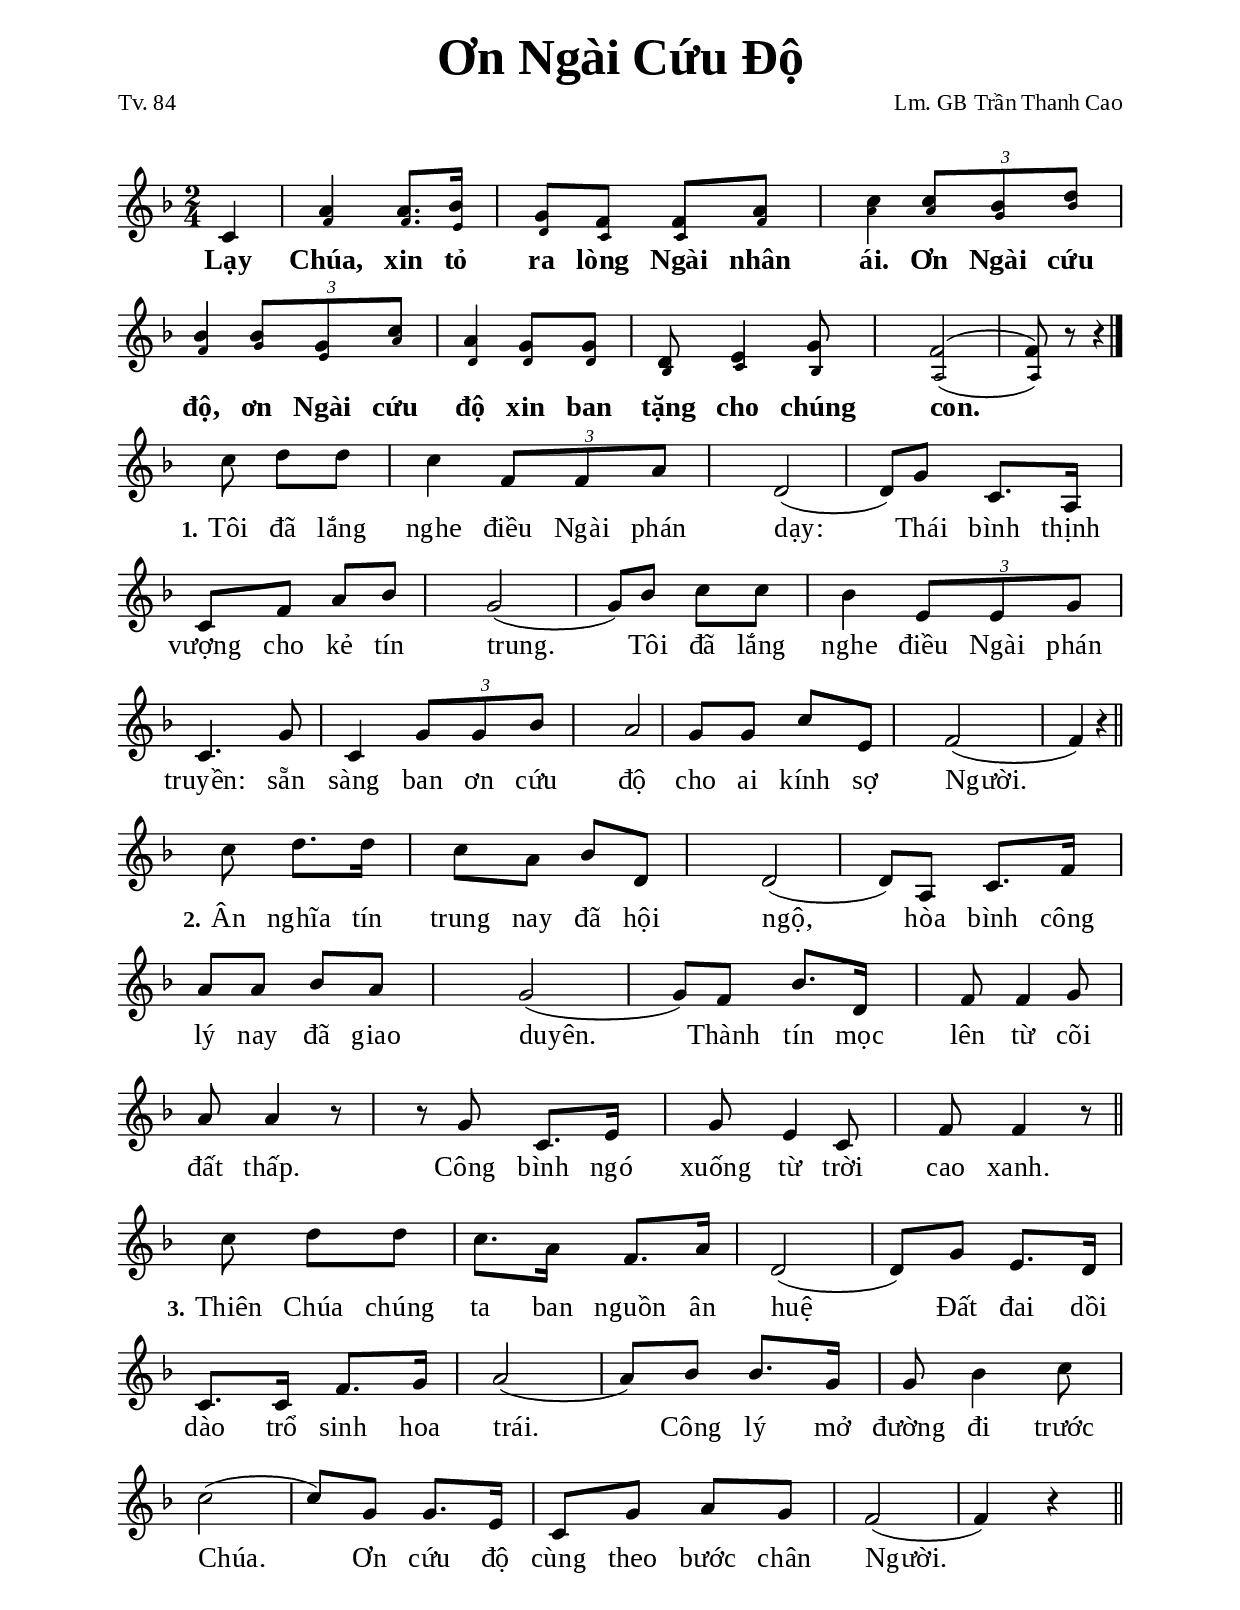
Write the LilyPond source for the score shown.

% Cài đặt chung
\version "2.22.1"
\include "english.ly"

\header {
  title = \markup { \fontsize #3 "Ơn Ngài Cứu Độ" }
  poet = "Tv. 84"
  composer = "Lm. GB Trần Thanh Cao"
  arranger = " "
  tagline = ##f
}

% Nhạc điệp khúc
nhacDiepKhucSop= \relative c' {
  \partial 4 c4 |
  a' a8. bf16 |
  g8 f f a |
  c4
  \stemUp \tuplet 3/2 { c8 bf d } |
  \stemNeutral
  bf4 \tuplet 3/2 { bf8 g c } |
  a4 g8 g |
  d e4 g8 |
  f2 ^( |
  f8) r8 r4 \bar "|."
}

nhacDiepKhucBas = \relative c' {
  \partial 4 c4 |
  f f8. e16 |
  d8 c c f |
  a4 \tuplet 3/2 { a8 g bf } |
  f4 \tuplet 3/2 { g8 e a } |
  d,4 d8 d |
  bf c4 bf8 |
  a2 _( |
  a8) r8 r4
}

% Nhạc phiên khúc
nhacPhienKhucMot = \relative c'' {
  \partial 4. c8 d d |
  c4 \tuplet 3/2 { f,8 f a } |
  d,2 ( |
  d8) g c,8. a16 |
  c8 f a bf |
  g2 ( |
  g8) bf c c |
  bf4 \tuplet 3/2 { e,8 e g } |
  c,4. g'8 |
  c,4 \tuplet 3/2 { g'8 g bf } |
  a2 |
  g8 g c e, |
  f2 ( |
  f4) r \bar "||"
}

nhacPhienKhucHai = \relative c' {
  \partial 4. c'8 d8. d16 |
  c8 a bf d, |
  d2 ( |
  d8) a c8. f16 |
  a8 a bf a |
  g2 ( |
  g8) f bf8. d,16 |
  f8 f4 g8 |
  a8 a4 r8 |
  r g c,8. e16 |
  g8 e4 c8 |
  f f4 r8 \bar "||"
}

nhacPhienKhucBa = \relative c' {
  \partial 4. c'8 d d |
  c8. a16 f8. a16 |
  d,2 ( |
  d8) g e8. d16 |
  c8. c16 f8. g16 |
  a2 ( |
  a08) bf bf8. g16 |
  g8 bf4 c8 |
  c2 ( |
  c8) g g8. e16 |
  c8 g' a g |
  f2 ( |
  f4) r \bar "||"
}

% Lời điệp khúc
loiDiepKhuc = \lyricmode {
  Lạy Chúa, xin tỏ ra lòng Ngài nhân ái.
  Ơn Ngài cứu độ, ơn Ngài cứu độ xin ban tặng cho chúng con.
}

% Lời phiên khúc
loiPhienKhucMot = \lyricmode {
  \set stanza = #"1."
  Tôi đã lắng nghe điều Ngài phán dạy:
  Thái bình thịnh vượng cho kẻ tín trung.
  Tôi đã lắng nghe điều Ngài phán truyền:
  sẵn sàng ban ơn cứu độ cho ai kính sợ Người.
}

loiPhienKhucHai = \lyricmode {
  \set stanza = #"2."
  Ân nghĩa tín trung nay đã hội ngộ,
  hòa bình công lý nay đã giao duyên.
  Thành tín mọc lên từ cõi đất thấp.
  Công bình ngó xuống từ trời cao xanh.
}

loiPhienKhucBa = \lyricmode {
  \set stanza = #"3."
  Thiên Chúa chúng ta ban nguồn ân huệ
  Đất đai dồi dào trổ sinh hoa trái.
  Công lý mở đường đi trước Chúa.
  Ơn cứu độ cùng theo bước chân Người.
}


% Dàn trang
\paper {
  #(set-paper-size "a4")
  top-margin = 10\mm
  bottom-margin = 10\mm
  left-margin = 20\mm
  right-margin = 20\mm
  indent = #0
  #(define fonts
    (make-pango-font-tree
      "Liberation Serif"
      "Liberation Serif"
      "Liberation Serif"
      (/ 20 20)))
  page-count = #1
  system-system-spacing = #'((basic-distance . 12.5))
  score-system-spacing = #'((basic-distance . 12.5))
}

% Thiết lập tông và nhịp
TongNhip = { \key f \major \time 2/4 }

% Đổi kích thước nốt cho bè phụ
notBePhu =
#(define-music-function (font-size music) (number? ly:music?)
   (for-some-music
     (lambda (m)
       (if (music-is-of-type? m 'rhythmic-event)
           (begin
             (set! (ly:music-property m 'tweaks)
                   (cons `(font-size . ,font-size)
                         (ly:music-property m 'tweaks)))
             #t)
           #f))
     music)
   music)

\score {
  \new ChoirStaff <<
    \new Staff = diepKhuc \with {
        \consists "Merge_rests_engraver"
        %\magnifyStaff #(magstep +1)
        printPartCombineTexts = ##f
      }
      <<
      \new Voice \TongNhip \partCombine 
        \nhacDiepKhucSop
        \notBePhu -3 { \nhacDiepKhucBas }
      \new NullVoice = nhacThamChieu \nhacDiepKhucSop
      \new Lyrics \lyricsto nhacThamChieu \loiDiepKhuc
      >>
  >>
  \layout {
    \override Lyrics.LyricText.font-series = #'bold
    \override Lyrics.LyricText.font-size = #+2
    \override Lyrics.LyricSpace.minimum-distance = #2.0
    \override Score.BarNumber.break-visibility = ##(#f #f #f)
    \override Score.SpacingSpanner.uniform-stretching = ##t
    \override Score.SpacingSpanner packed-spacing = ##t
  }
}

\score {
  \new ChoirStaff <<
    \new Staff = phienKhuc \with {
        %\magnifyStaff #(magstep +1)
      }
      <<
      \new Voice = beSop {
        \key f \major \time 2/4 \nhacPhienKhucMot
      }
    >>
    \new Lyrics \lyricsto beSop \loiPhienKhucMot
  >>
  \layout {
    \override Staff.TimeSignature.transparent = ##t
    \override Lyrics.LyricText.font-size = #+2
    \override Lyrics.LyricSpace.minimum-distance = #2.0
    \override Score.BarNumber.break-visibility = ##(#f #f #f)
    \override Score.SpacingSpanner.uniform-stretching = ##t
    \override Score.SpacingSpanner packed-spacing = ##t
  }
}

\score {
  \new ChoirStaff <<
    \new Staff = phienKhuc \with {
        %\magnifyStaff #(magstep +1)
      }
      <<
      \new Voice = beSop {
        \key f \major \time 2/4 \nhacPhienKhucHai
      }
    >>
    \new Lyrics \lyricsto beSop \loiPhienKhucHai
  >>
  \layout {
    \override Staff.TimeSignature.transparent = ##t
    \override Lyrics.LyricText.font-size = #+2
    \override Lyrics.LyricSpace.minimum-distance = #2.0
    \override Score.BarNumber.break-visibility = ##(#f #f #f)
    \override Score.SpacingSpanner.uniform-stretching = ##t
    \override Score.SpacingSpanner packed-spacing = ##t
  }
}

\score {
  \new ChoirStaff <<
    \new Staff = phienKhuc \with {
        %\magnifyStaff #(magstep +1)
      }
      <<
      \new Voice = beSop {
        \key f \major \time 2/4 \nhacPhienKhucBa
      }
    >>
    \new Lyrics \lyricsto beSop \loiPhienKhucBa
  >>
  \layout {
    \override Staff.TimeSignature.transparent = ##t
    \override Lyrics.LyricText.font-size = #+2
    \override Lyrics.LyricSpace.minimum-distance = #2.0
    \override Score.BarNumber.break-visibility = ##(#f #f #f)
    \override Score.SpacingSpanner.uniform-stretching = ##t
  }
}
